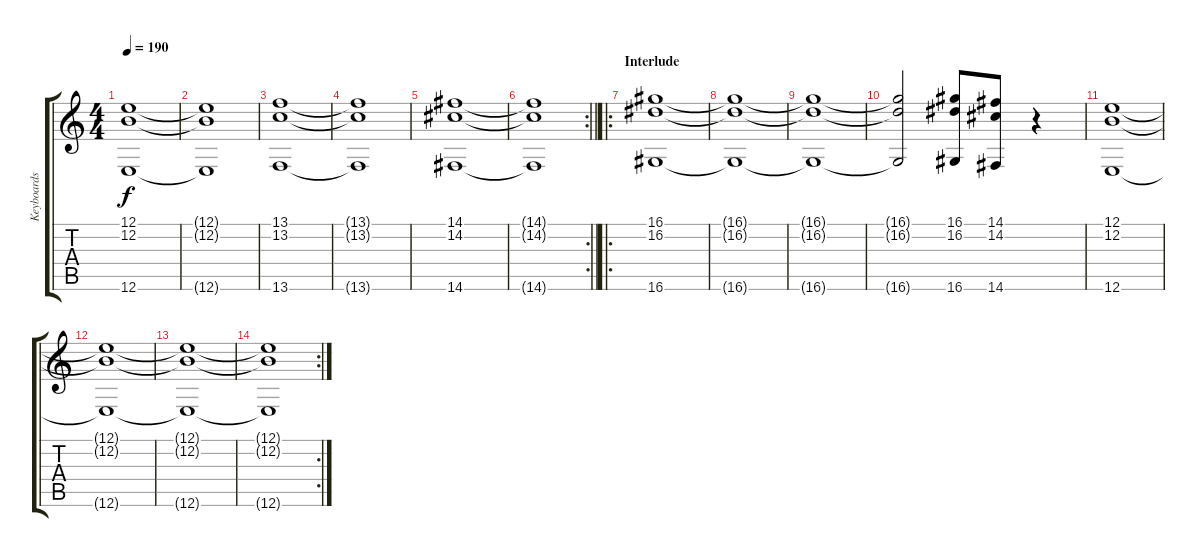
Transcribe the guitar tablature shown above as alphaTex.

\track ("Keyboards (Synth)" "Keyboards ") {instrument pad7halo}
\staff {score tabs}
\tuning (E4 B3 G3 D3 A2 E2) {hide}
\ts (4 4)
\tempo 190
\clef g2
\ks c
(12.1 12.2 12.6).1{dy f} |
(12.1{t} 12.2{t} 12.6{t}).1 |
(13.1 13.2 13.6).1 |
(13.1{t} 13.2{t} 13.6{t}).1 |
(14.1 14.2 14.6).1 |
\rc 2
\barLineRight lightlight
(14.1{t} 14.2{t} 14.6{t}).1 |
\ro
\section ("" "Interlude")
(16.1 16.2 16.6).1 |
(16.1{t} 16.2{t} 16.6{t}).1 |
(16.1{t} 16.2{t} 16.6{t}).1 |
(16.1{t} 16.2{t} 16.6{t}).2 (16.1 16.2 16.6).8 (14.1 14.2 14.6).8 r.4 |
(12.1 12.2 12.6).1 |
(12.1{t} 12.2{t} 12.6{t}).1 |
(12.1{t} 12.2{t} 12.6{t}).1 |
\rc 2
(12.1{t} 12.2{t} 12.6{t}).1
